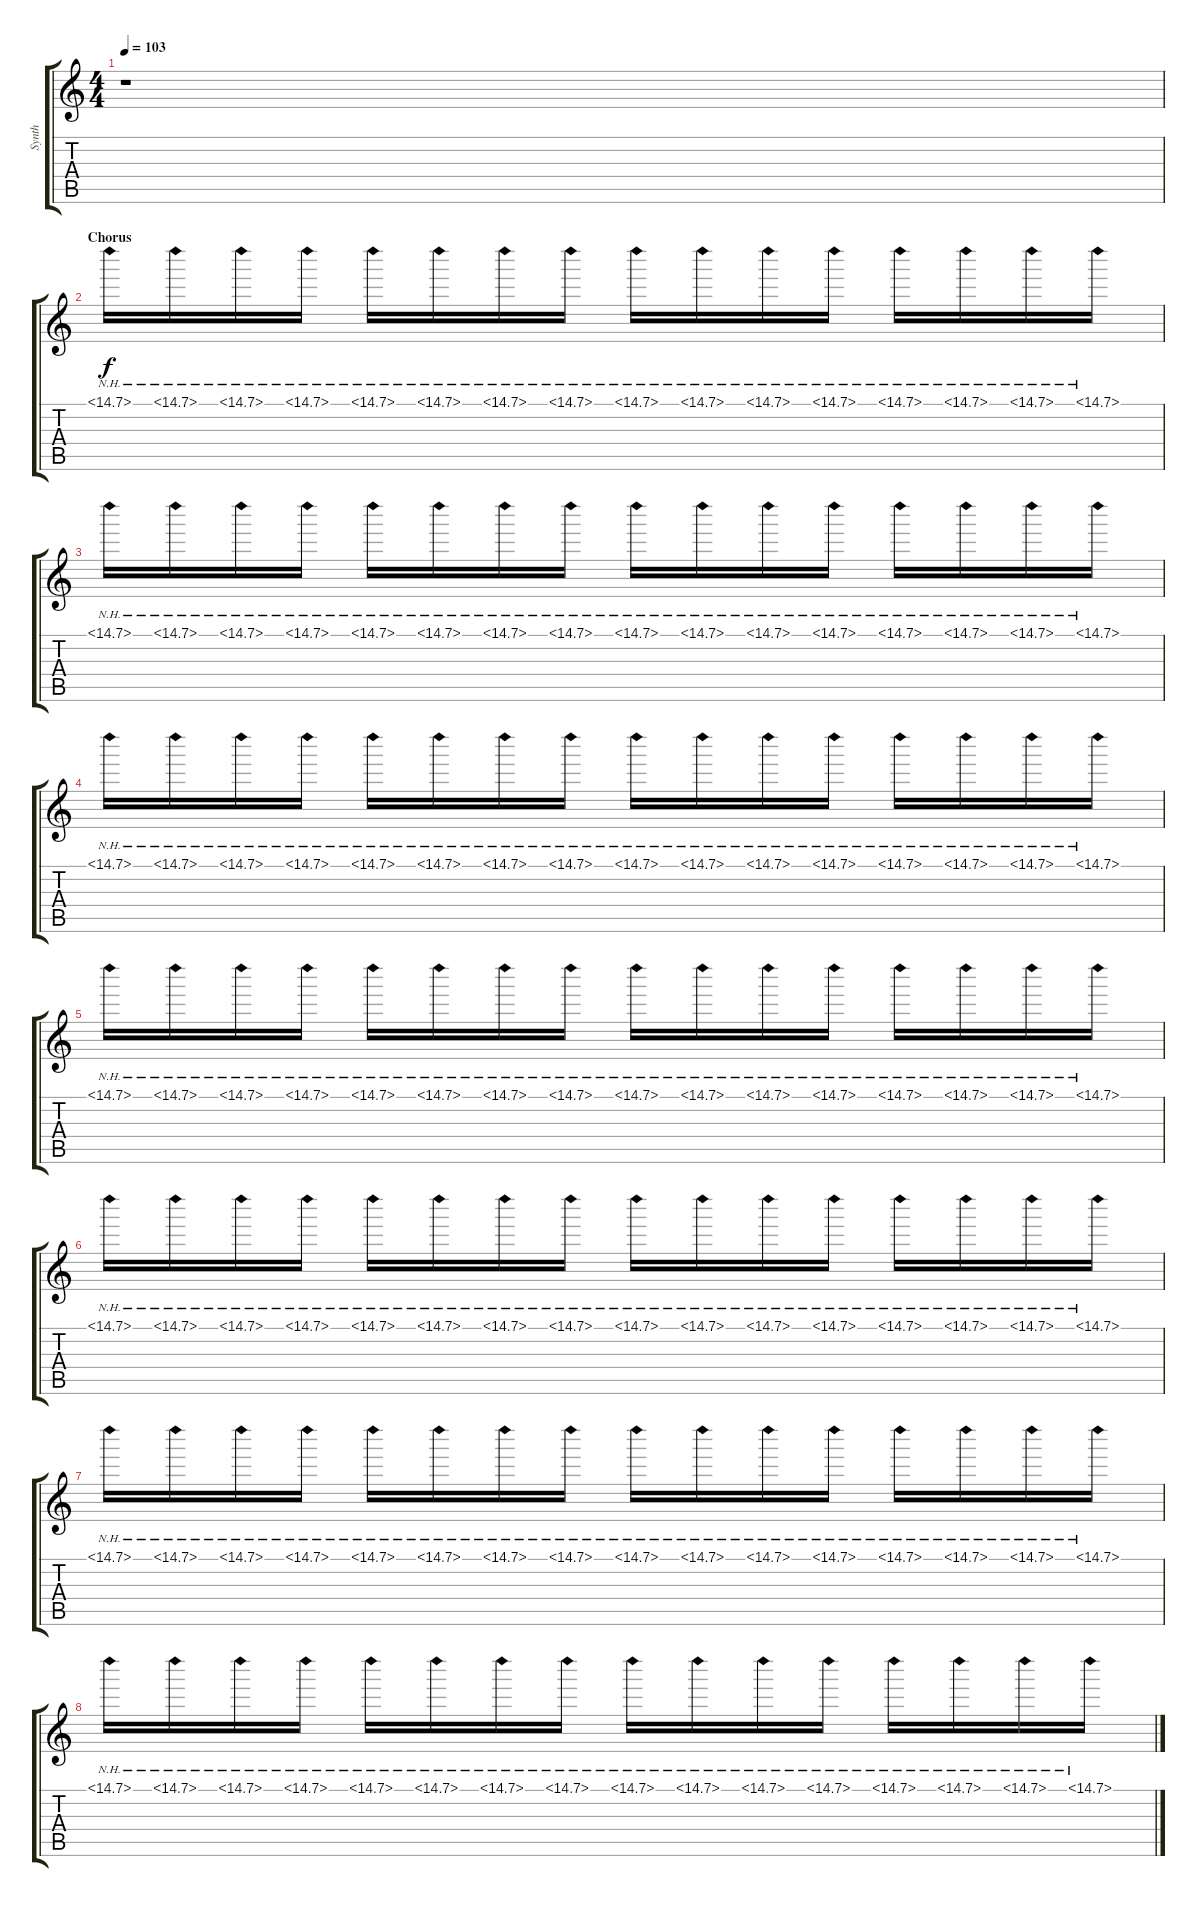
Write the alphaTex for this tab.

\track ("Synth" "Synth") {instrument pad3polysynth}
\staff {score tabs}
\tuning (E4 B3 G3 D3 A2 E2) {hide}
\ts (4 4)
\tempo 103
\clef g2
\ks c
r.1{dy f} |
\section ("" "Chorus")
15.1{nh}.16 15.1{nh}.16 15.1{nh}.16 15.1{nh}.16 15.1{nh}.16 15.1{nh}.16 15.1{nh}.16 15.1{nh}.16 15.1{nh}.16 15.1{nh}.16 15.1{nh}.16 15.1{nh}.16 15.1{nh}.16 15.1{nh}.16 15.1{nh}.16 15.1{nh}.16 |
15.1{nh}.16 15.1{nh}.16 15.1{nh}.16 15.1{nh}.16 15.1{nh}.16 15.1{nh}.16 15.1{nh}.16 15.1{nh}.16 15.1{nh}.16 15.1{nh}.16 15.1{nh}.16 15.1{nh}.16 15.1{nh}.16 15.1{nh}.16 15.1{nh}.16 15.1{nh}.16 |
15.1{nh}.16 15.1{nh}.16 15.1{nh}.16 15.1{nh}.16 15.1{nh}.16 15.1{nh}.16 15.1{nh}.16 15.1{nh}.16 15.1{nh}.16 15.1{nh}.16 15.1{nh}.16 15.1{nh}.16 15.1{nh}.16 15.1{nh}.16 15.1{nh}.16 15.1{nh}.16 |
15.1{nh}.16 15.1{nh}.16 15.1{nh}.16 15.1{nh}.16 15.1{nh}.16 15.1{nh}.16 15.1{nh}.16 15.1{nh}.16 15.1{nh}.16 15.1{nh}.16 15.1{nh}.16 15.1{nh}.16 15.1{nh}.16 15.1{nh}.16 15.1{nh}.16 15.1{nh}.16 |
15.1{nh}.16 15.1{nh}.16 15.1{nh}.16 15.1{nh}.16 15.1{nh}.16 15.1{nh}.16 15.1{nh}.16 15.1{nh}.16 15.1{nh}.16 15.1{nh}.16 15.1{nh}.16 15.1{nh}.16 15.1{nh}.16 15.1{nh}.16 15.1{nh}.16 15.1{nh}.16 |
15.1{nh}.16 15.1{nh}.16 15.1{nh}.16 15.1{nh}.16 15.1{nh}.16 15.1{nh}.16 15.1{nh}.16 15.1{nh}.16 15.1{nh}.16 15.1{nh}.16 15.1{nh}.16 15.1{nh}.16 15.1{nh}.16 15.1{nh}.16 15.1{nh}.16 15.1{nh}.16 |
15.1{nh}.16 15.1{nh}.16 15.1{nh}.16 15.1{nh}.16 15.1{nh}.16 15.1{nh}.16 15.1{nh}.16 15.1{nh}.16 15.1{nh}.16 15.1{nh}.16 15.1{nh}.16 15.1{nh}.16 15.1{nh}.16 15.1{nh}.16 15.1{nh}.16 15.1{nh}.16
